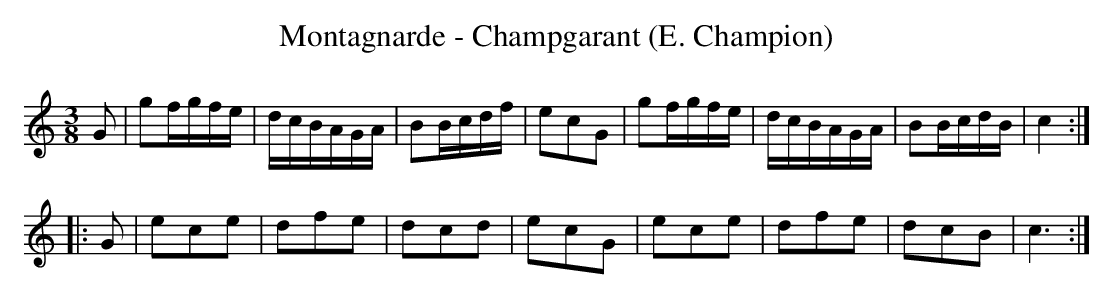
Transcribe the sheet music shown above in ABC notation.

X:1
T:Montagnarde - Champgarant (E. Champion)
M:3/8
L:1/16
K:C
G2|g2fgfe|dcBAGA|B2Bcdf|e2c2G2|\
g2fgfe|dcBAGA|B2BcdB|c4:|
L:1/8
|:G|ece|dfe|dcd|ecG|ece|dfe|dcB|c3:|
